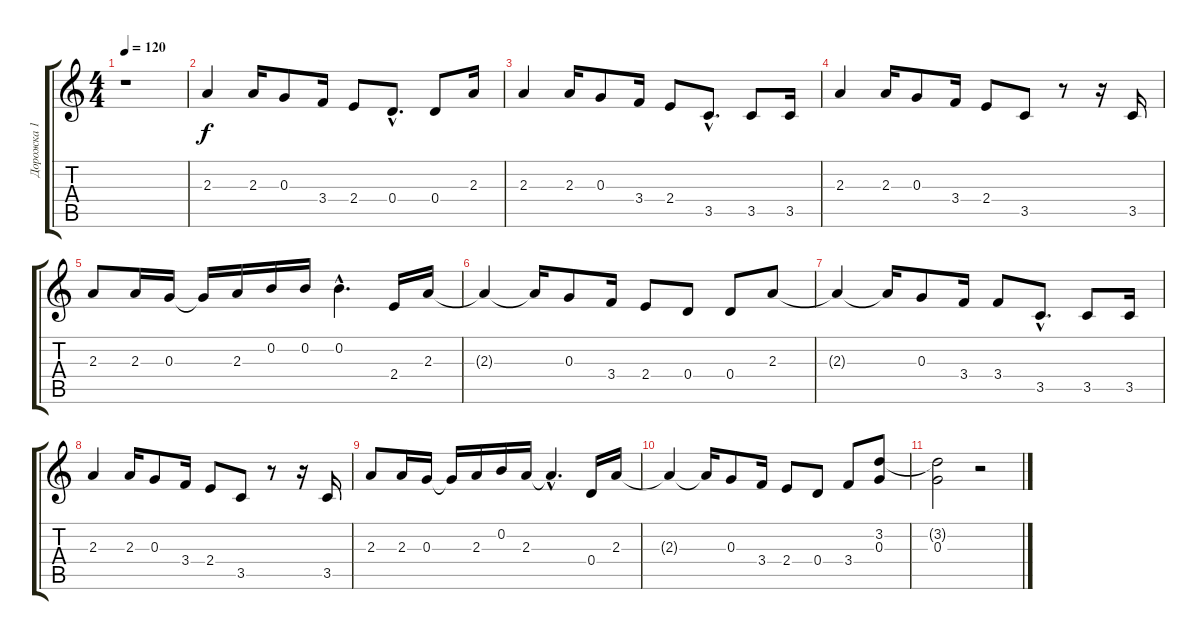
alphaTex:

\track ("Дорожка 1" "Дорожка 1") {instrument acousticguitarsteel}
\staff {score tabs}
\tuning (E4 B3 G3 D3 A2 E2) {hide}
\ts (4 4)
\tempo 120
\clef g2
\ks c
r.1{dy f instrument acousticguitarsteel} |
2.3.4 2.3.16 0.3.8 3.4.16 2.4.8 0.4{hac}.8{d} 0.4.8 2.3.16 |
2.3.4 2.3.16 0.3.8 3.4.16 2.4.8 3.5{hac}.8{d} 3.5.8 3.5.16 |
2.3.4 2.3.16 0.3.8 3.4.16 2.4.8 3.5.8 r.8 r.16 3.5.16 |
2.3.8 2.3.16 0.3.16 0.3{t}.16 2.3.16 0.2.16 0.2.16 0.2{hac}.4{d} 2.4.16 2.3.16 |
2.3{t}.4 2.3{t}.16 0.3.8 3.4.16 2.4.8 0.4.8 0.4.8 2.3.8 |
2.3{t}.4 2.3{t}.16 0.3.8 3.4.16 3.4.8 3.5{hac}.8{d} 3.5.8 3.5.16 |
2.3.4 2.3.16 0.3.8 3.4.16 2.4.8 3.5.8 r.8 r.16 3.5.16 |
2.3.8 2.3.16 0.3.16 0.3{t}.16 2.3.16 0.2.16 2.3.16 2.3{hac t}.4{d} 0.4.16 2.3.16 |
2.3{t}.4 2.3{t}.16 0.3.8 3.4.16 2.4.8 0.4.8 3.4.8 (3.2 0.3).8 |
(3.2{t} 0.3).2 r.2
